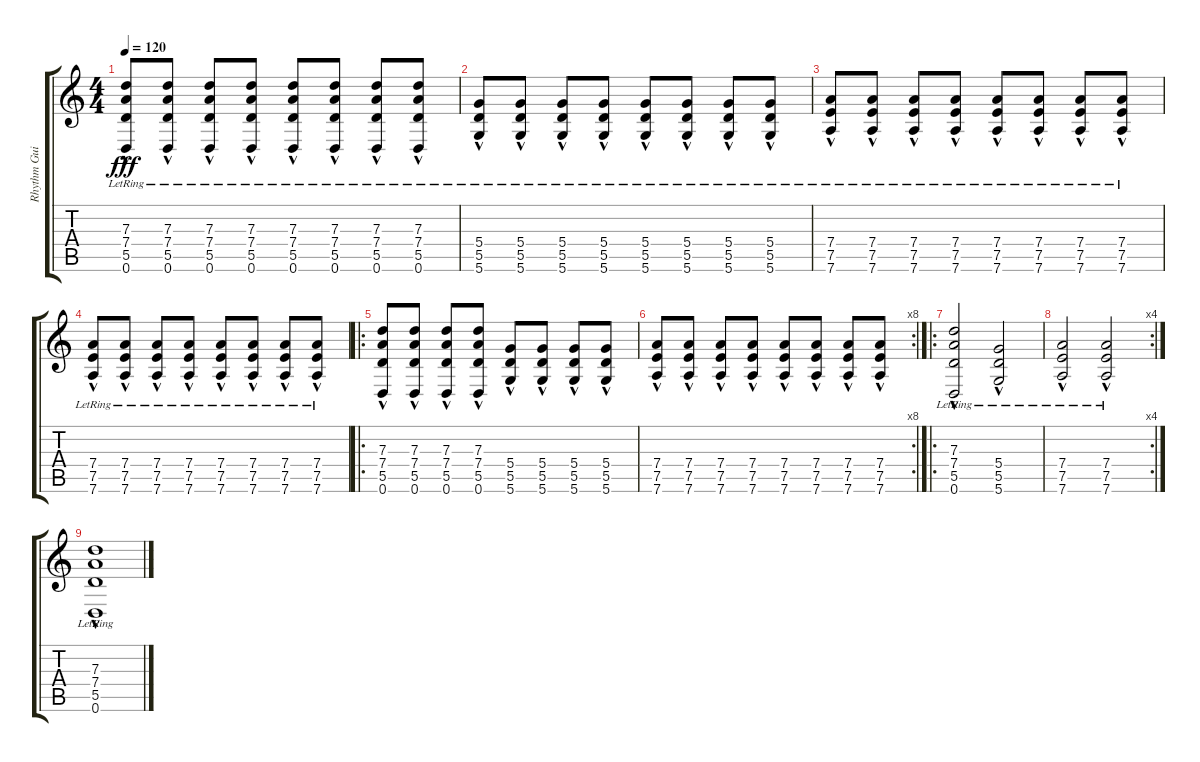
\track ("Rhythm Guitar" "Rhythm Gui") {instrument distortionguitar}
\staff {score tabs}
\tuning (E4 B3 G3 D3 A2 D2) {hide}
\ts (4 4)
\tempo 120
\clef g2
\ks c
(7.3{hac lr} 7.4{hac lr} 5.5{hac lr} 0.6{hac lr}).8{dy fff} (7.3{hac lr} 7.4{hac lr} 5.5{hac lr} 0.6{hac lr}).8 (7.3{hac lr} 7.4{hac lr} 5.5{hac lr} 0.6{hac lr}).8 (7.3{hac lr} 7.4{hac lr} 5.5{hac lr} 0.6{hac lr}).8 (7.3{hac lr} 7.4{hac lr} 5.5{hac lr} 0.6{hac lr}).8 (7.3{hac lr} 7.4{hac lr} 5.5{hac lr} 0.6{hac lr}).8 (7.3{hac lr} 7.4{hac lr} 5.5{hac lr} 0.6{hac lr}).8 (7.3{hac lr} 7.4{hac lr} 5.5{hac lr} 0.6{hac lr}).8 |
(5.4{hac lr} 5.5{hac lr} 5.6{hac lr}).8 (5.4{hac lr} 5.5{hac lr} 5.6{hac lr}).8 (5.4{hac lr} 5.5{hac lr} 5.6{hac lr}).8 (5.4{hac lr} 5.5{hac lr} 5.6{hac lr}).8 (5.4{hac lr} 5.5{hac lr} 5.6{hac lr}).8 (5.4{hac lr} 5.5{hac lr} 5.6{hac lr}).8 (5.4{hac lr} 5.5{hac lr} 5.6{hac lr}).8 (5.4{hac lr} 5.5{hac lr} 5.6{hac lr}).8 |
(7.4{hac lr} 7.5{hac lr} 7.6{hac lr}).8 (7.4{hac lr} 7.5{hac lr} 7.6{hac lr}).8 (7.4{hac lr} 7.5{hac lr} 7.6{hac lr}).8 (7.4{hac lr} 7.5{hac lr} 7.6{hac lr}).8 (7.4{hac lr} 7.5{hac lr} 7.6{hac lr}).8 (7.4{hac lr} 7.5{hac lr} 7.6{hac lr}).8 (7.4{hac lr} 7.5{hac lr} 7.6{hac lr}).8 (7.4{hac lr} 7.5{hac lr} 7.6{hac lr}).8 |
(7.4{hac lr} 7.5{hac lr} 7.6{hac lr}).8 (7.4{hac lr} 7.5{hac lr} 7.6{hac lr}).8 (7.4{hac lr} 7.5{hac lr} 7.6{hac lr}).8 (7.4{hac lr} 7.5{hac lr} 7.6{hac lr}).8 (7.4{hac lr} 7.5{hac lr} 7.6{hac lr}).8 (7.4{hac lr} 7.5{hac lr} 7.6{hac lr}).8 (7.4{hac lr} 7.5{hac lr} 7.6{hac lr}).8 (7.4{hac lr} 7.5{hac lr} 7.6{hac lr}).8 |
\ro
(7.3{hac} 7.4{hac} 5.5{hac} 0.6{hac}).8 (7.3{hac} 7.4{hac} 5.5{hac} 0.6{hac}).8 (7.3{hac} 7.4{hac} 5.5{hac} 0.6{hac}).8 (7.3{hac} 7.4{hac} 5.5{hac} 0.6{hac}).8 (5.4{hac} 5.5{hac} 5.6{hac}).8 (5.4{hac} 5.5{hac} 5.6{hac}).8 (5.4{hac} 5.5{hac} 5.6{hac}).8 (5.4{hac} 5.5{hac} 5.6{hac}).8 |
\rc 8
(7.4{hac} 7.5{hac} 7.6{hac}).8 (7.4{hac} 7.5{hac} 7.6{hac}).8 (7.4{hac} 7.5{hac} 7.6{hac}).8 (7.4{hac} 7.5{hac} 7.6{hac}).8 (7.4{hac} 7.5{hac} 7.6{hac}).8 (7.4{hac} 7.5{hac} 7.6{hac}).8 (7.4{hac} 7.5{hac} 7.6{hac}).8 (7.4{hac} 7.5{hac} 7.6{hac}).8 |
\ro
(7.3{hac lr} 7.4{hac lr} 5.5{hac lr} 0.6{hac lr}).2 (5.4{hac lr} 5.5{hac lr} 5.6{hac lr}).2 |
\rc 4
(7.4{hac lr} 7.5{hac lr} 7.6{hac lr}).2 (7.4{hac lr} 7.5{hac lr} 7.6{hac lr}).2 |
(7.3{hac lr} 7.4{hac lr} 5.5{hac lr} 0.6{hac lr}).1
